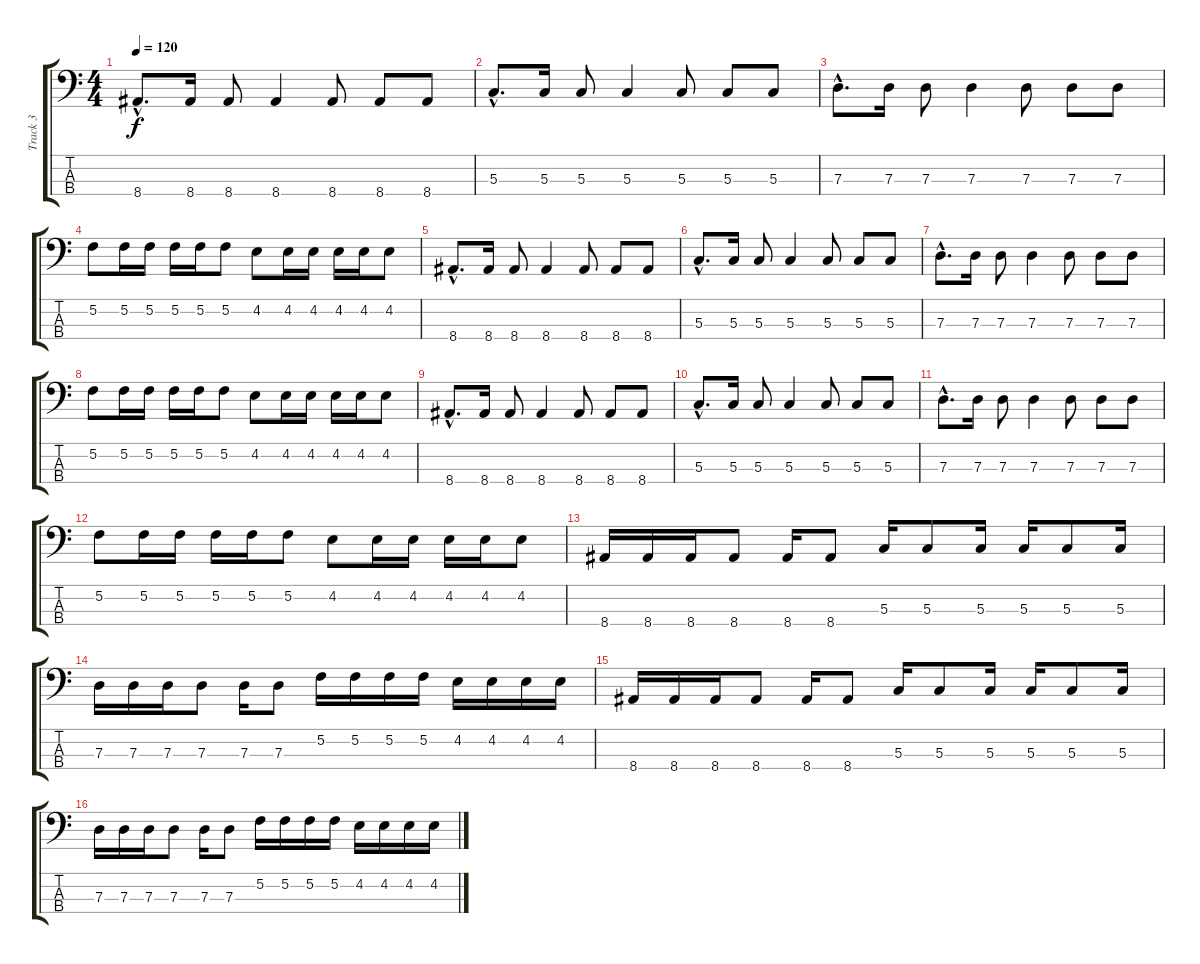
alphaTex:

\track ("Track 3" "Track 3") {instrument electricbassfinger}
\staff {score tabs}
\tuning (F2 C2 G1 D1) {hide}
\ts (4 4)
\tempo 120
\clef f4
\ks c
8.4{hac}.8{d dy f instrument electricbassfinger} 8.4.16 8.4.8 8.4.4 8.4.8 8.4.8 8.4.8 |
5.3{hac}.8{d} 5.3.16 5.3.8 5.3.4 5.3.8 5.3.8 5.3.8 |
7.3{hac}.8{d} 7.3.16 7.3.8 7.3.4 7.3.8 7.3.8 7.3.8 |
5.2.8 5.2.16 5.2.16 5.2.16 5.2.16 5.2.8 4.2.8 4.2.16 4.2.16 4.2.16 4.2.16 4.2.8 |
8.4{hac}.8{d} 8.4.16 8.4.8 8.4.4 8.4.8 8.4.8 8.4.8 |
5.3{hac}.8{d} 5.3.16 5.3.8 5.3.4 5.3.8 5.3.8 5.3.8 |
7.3{hac}.8{d} 7.3.16 7.3.8 7.3.4 7.3.8 7.3.8 7.3.8 |
5.2.8 5.2.16 5.2.16 5.2.16 5.2.16 5.2.8 4.2.8 4.2.16 4.2.16 4.2.16 4.2.16 4.2.8 |
8.4{hac}.8{d} 8.4.16 8.4.8 8.4.4 8.4.8 8.4.8 8.4.8 |
5.3{hac}.8{d} 5.3.16 5.3.8 5.3.4 5.3.8 5.3.8 5.3.8 |
7.3{hac}.8{d} 7.3.16 7.3.8 7.3.4 7.3.8 7.3.8 7.3.8 |
5.2.8 5.2.16 5.2.16 5.2.16 5.2.16 5.2.8 4.2.8 4.2.16 4.2.16 4.2.16 4.2.16 4.2.8 |
8.4.16 8.4.16 8.4.16 8.4.8 8.4.16 8.4.8 5.3.16 5.3.8 5.3.16 5.3.16 5.3.8 5.3.16 |
7.3.16 7.3.16 7.3.16 7.3.8 7.3.16 7.3.8 5.2.16 5.2.16 5.2.16 5.2.16 4.2.16 4.2.16 4.2.16 4.2.16 |
8.4.16 8.4.16 8.4.16 8.4.8 8.4.16 8.4.8 5.3.16 5.3.8 5.3.16 5.3.16 5.3.8 5.3.16 |
7.3.16 7.3.16 7.3.16 7.3.8 7.3.16 7.3.8 5.2.16 5.2.16 5.2.16 5.2.16 4.2.16 4.2.16 4.2.16 4.2.16
